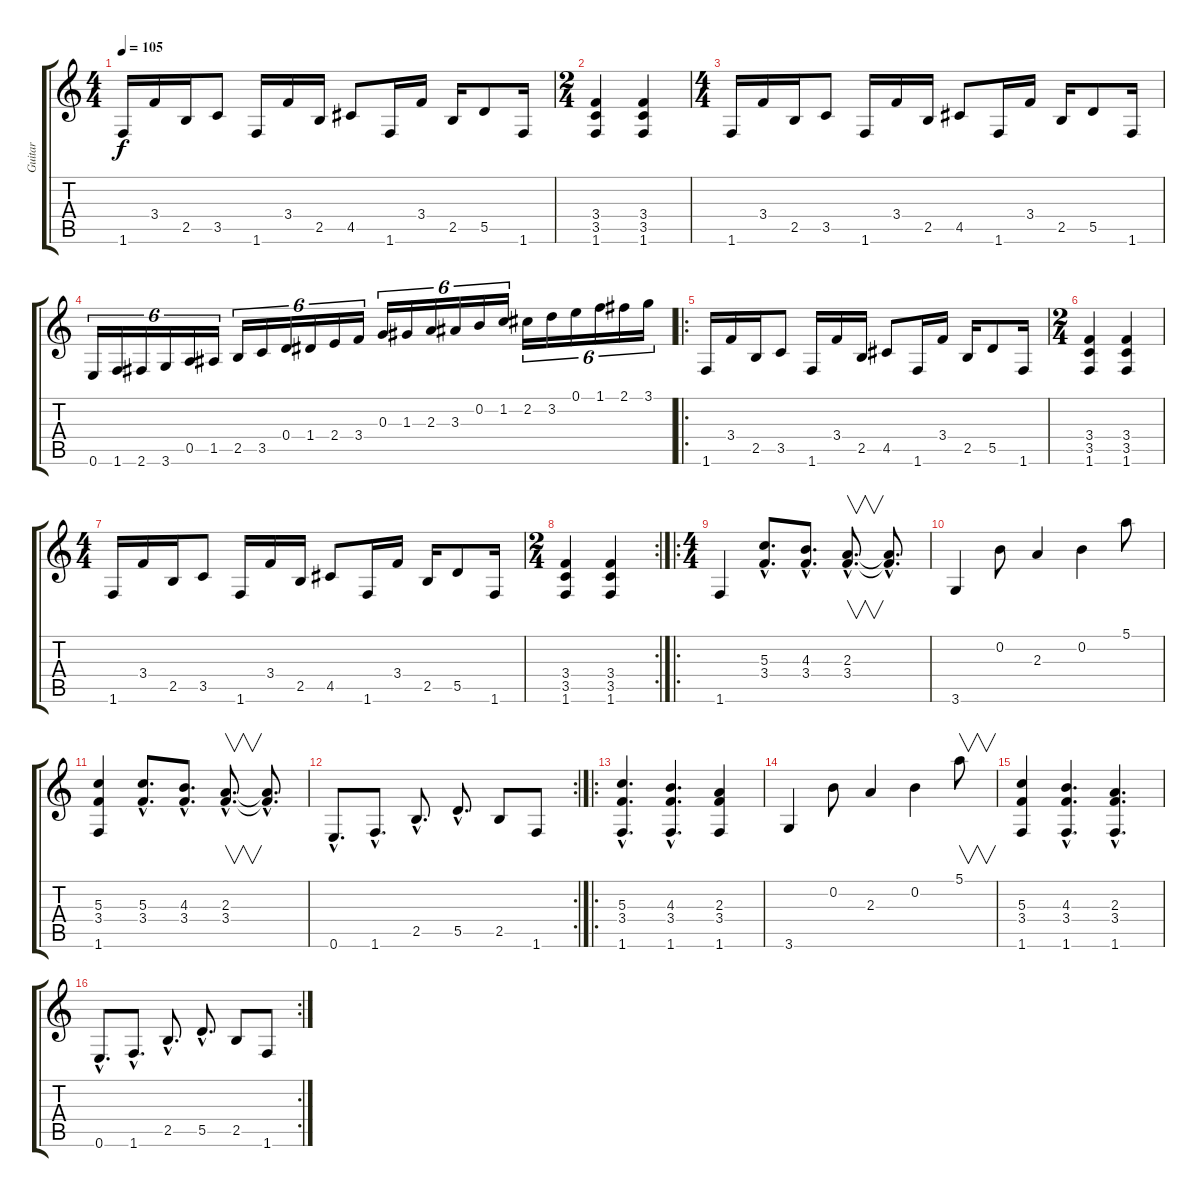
\track ("Guitar" "Guitar") {instrument distortionguitar}
\staff {score tabs}
\tuning (E4 B3 G3 D3 A2 E2) {hide}
\ts (4 4)
\tempo 105
\clef g2
\ks c
1.6.16{dy f instrument distortionguitar} 3.4.16 2.5.16 3.5.8 1.6.16 3.4.16 2.5.16 4.5.8 1.6.16 3.4.16 2.5.16 5.5.8 1.6.16 |
\ts (2 4)
(3.4 3.5 1.6).4 (3.4 3.5 1.6).4 |
\ts (4 4)
1.6.16 3.4.16 2.5.16 3.5.8 1.6.16 3.4.16 2.5.16 4.5.8 1.6.16 3.4.16 2.5.16 5.5.8 1.6.16 |
0.6.16{tu (6 4)} 1.6.16{tu (6 4)} 2.6.16{tu (6 4)} 3.6.16{tu (6 4)} 0.5.16{tu (6 4)} 1.5.16{tu (6 4)} 2.5.16{tu (6 4)} 3.5.16{tu (6 4)} 0.4.16{tu (6 4)} 1.4.16{tu (6 4)} 2.4.16{tu (6 4)} 3.4.16{tu (6 4)} 0.3.16{tu (6 4)} 1.3.16{tu (6 4)} 2.3.16{tu (6 4)} 3.3.16{tu (6 4)} 0.2.16{tu (6 4)} 1.2.16{tu (6 4)} 2.2.16{tu (6 4)} 3.2.16{tu (6 4)} 0.1.16{tu (6 4)} 1.1.16{tu (6 4)} 2.1.16{tu (6 4)} 3.1.16{tu (6 4)} |
\ro
1.6.16 3.4.16 2.5.16 3.5.8 1.6.16 3.4.16 2.5.16 4.5.8 1.6.16 3.4.16 2.5.16 5.5.8 1.6.16 |
\ts (2 4)
(3.4 3.5 1.6).4 (3.4 3.5 1.6).4 |
\ts (4 4)
1.6.16 3.4.16 2.5.16 3.5.8 1.6.16 3.4.16 2.5.16 4.5.8 1.6.16 3.4.16 2.5.16 5.5.8 1.6.16 |
\rc 2
\ts (2 4)
(3.4 3.5 1.6).4 (3.4 3.5 1.6).4 |
\ro
\ts (4 4)
1.6.4 (5.3{hac} 3.4{hac}).8{d} (4.3{hac} 3.4{hac}).8{d} (2.3{hac} 3.4{hac}).8{v d} (2.3{hac t} 3.4{hac t}).8{d} |
3.6.4 0.2.8 2.3.4 0.2.4 5.1.8 |
(5.3 3.4 1.6).4 (5.3{hac} 3.4{hac}).8{d} (4.3{hac} 3.4{hac}).8{d} (2.3{hac} 3.4{hac}).8{v d} (2.3{hac t} 3.4{hac t}).8{d} |
\rc 2
0.6{hac}.8{d} 1.6{hac}.8{d} 2.5{hac}.8{d} 5.5{hac}.8{d} 2.5.8 1.6.8 |
\ro
(5.3{hac} 3.4{hac} 1.6{hac}).4{d} (4.3{hac} 3.4{hac} 1.6{hac}).4{d} (2.3 3.4 1.6).4 |
3.6.4 0.2.8 2.3.4 0.2.4 5.1.8{v} |
(5.3 3.4 1.6).4 (4.3{hac} 3.4{hac} 1.6{hac}).4{d} (2.3{hac} 3.4{hac} 1.6{hac}).4{d} |
\rc 2
0.6{hac}.8{d} 1.6{hac}.8{d} 2.5{hac}.8{d} 5.5{hac}.8{d} 2.5.8 1.6.8
